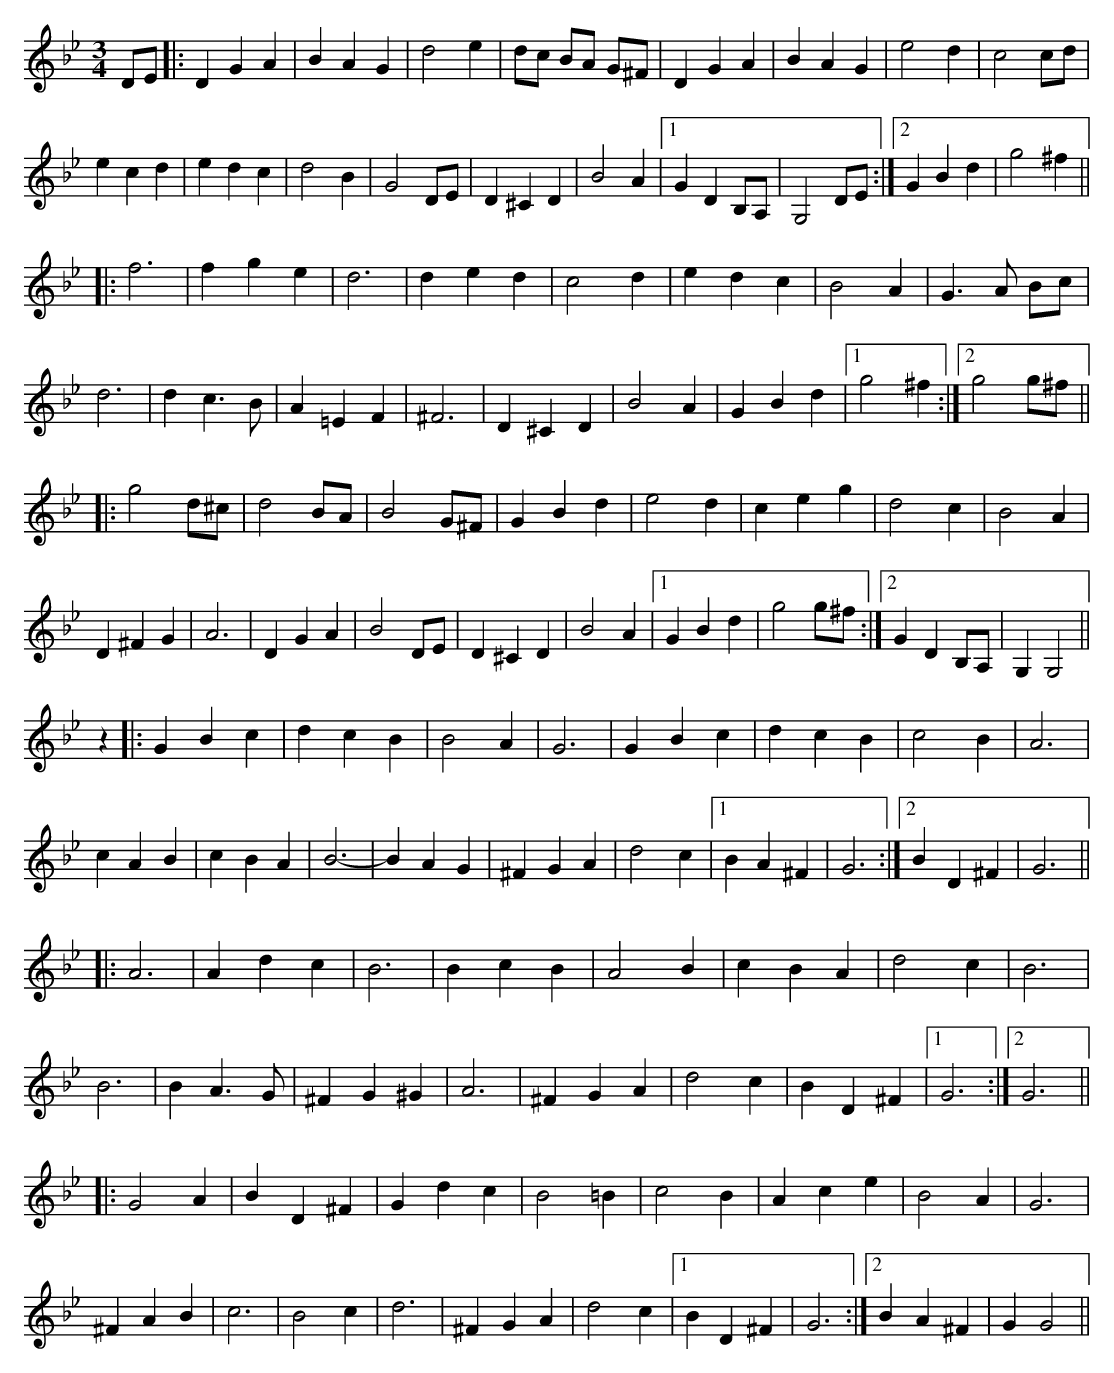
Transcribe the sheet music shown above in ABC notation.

X:1
M:3/4
K:Gmin
DE|:D2G2A2|B2A2G2|d4e2|dc BA G^F|D2G2A2|B2A2G2|e4d2|c4cd|
e2c2d2|e2d2c2|d4B2|G4DE|D2^C2D2|B4A2|1 G2D2B,A,|G,4DE:|2 G2B2d2|g4^f2||
|:f6|f2g2e2|d6|d2e2d2|c4d2|e2d2c2|B4A2|G3A Bc|
d6|d2c3B|A2=E2F2|^F6|D2^C2D2|B4A2|G2B2d2|1 g4^f2:|2 g4g^f||
|:g4d^c|d4BA|B4G^F|G2B2d2|e4d2|c2e2g2|d4c2|B4A2|
D2^F2G2|A6|D2G2A2|B4DE|D2^C2D2|B4A2|1 G2B2d2|g4g^f:|2 G2D2B,A,|G,2G,4||
z2|:G2B2c2|d2c2B2|B4A2|G6|G2B2c2|d2c2B2|c4B2|A6|
c2A2B2|c2B2A2|B6-|B2A2G2|^F2G2A2|d4c2|1 B2A2^F2|G6:|2 B2D2^F2|G6||
|:A6|A2d2c2|B6|B2c2B2|A4B2|c2B2A2|d4c2|B6|
B6|B2A3G|^F2G2^G2|A6|^F2G2A2|d4c2|B2D2^F2|1 G6:|2 G6||
|:G4A2|B2D2^F2|G2d2c2|B4=B2|c4B2|A2c2e2|B4A2|G6|
^F2A2B2|c6|B4c2|d6|^F2G2A2|d4c2|1 B2D2^F2|G6:|2 B2A2^F2|G2G4||
